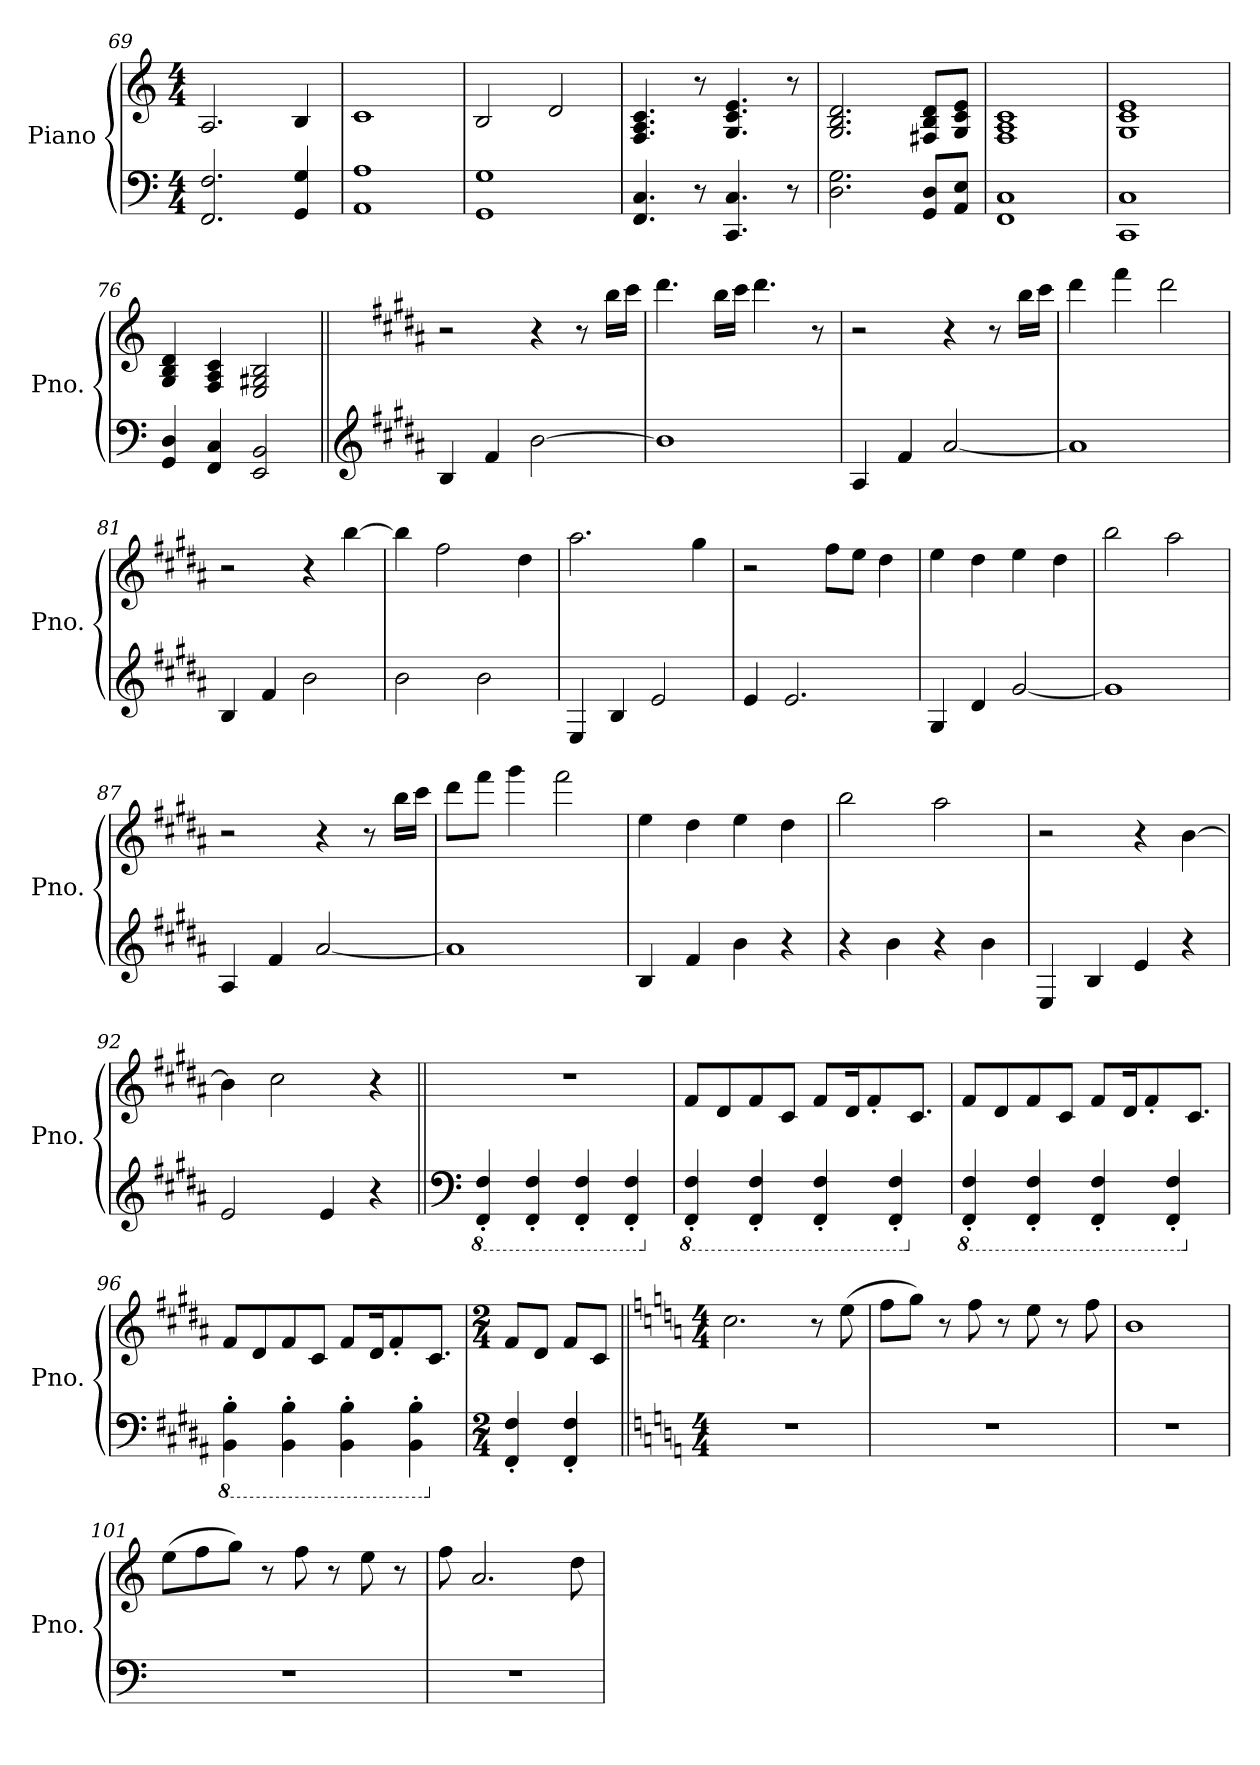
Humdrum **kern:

**kern	**kern
*part1	*part1
*staff2	*staff1
*I"Piano	*
*I'Pno.	*
*clefF4	*clefG2
*k[]	*k[]
*M4/4	*M4/4
=69	=69
2.FF/ 2.F/	2.A/
4GG/ 4G/	4B/
=70	=70
1AA 1A	1c
=71	=71
1GG 1G	2B/
.	2d/
=72	=72
4.FF/ 4.C/	4.F/ 4.A/ 4.c/
8r	8r
4.CC/ 4.C/	4.G/ 4.c/ 4.e/
8r	8r
=73	=73
2.D\ 2.G\	2.G/ 2.B/ 2.d/
8GG/ 8D/L	8F#X/ 8B/ 8d/L
8AA/ 8E/J	8G/ 8c/ 8e/J
=74	=74
1FF 1C	1F 1A 1c
=75	=75
1CC 1C	1G 1c 1e
!!LO:LB:g=z
=76	=76
4GG/ 4D/	4G/ 4B/ 4d/
4FF/ 4C/	4F/ 4A/ 4c/
2EE/ 2BB/	2E/ 2G#X/ 2B/
=77||	=77||
*clefG2	*
*k[f#c#g#d#a#]	*k[f#c#g#d#a#]
*	*MM180
4B/	2r
4f#/	.
[2b\	4r
.	8r
.	16bb\LL
.	16ccc#\JJ
=78	=78
1b]	4.ddd#\
.	16bb\LL
.	16ccc#\JJ
.	4.ddd#\
.	8r
=79	=79
4A#/	2r
4f#/	.
[2a#/	4r
.	8r
.	16bb\LL
.	16ccc#\JJ
=80	=80
1a#]	4ddd#\
.	4fff#\
.	2ddd#\
=81	=81
4B/	2r
4f#/	.
2b\	4r
.	[4bb\
=82	=82
2b\	4bb\]
.	2ff#\
2b\	.
.	4dd#\
!!LO:LB:g=z
=83	=83
4E/	2.aa#\
4B/	.
2e/	.
.	4gg#\
=84	=84
4e/	2r
2.e/	.
.	8ff#\L
.	8ee\J
.	4dd#\
=85	=85
4G#/	4ee\
4d#/	4dd#\
[2g#/	4ee\
.	4dd#\
=86	=86
1g#]	2bb\
.	2aa#\
=87	=87
4A#/	2r
4f#/	.
[2a#/	4r
.	8r
.	16bb\LL
.	16ccc#\JJ
=88	=88
1a#]	8ddd#\L
.	8fff#\J
.	4ggg#\
.	2fff#\
=89	=89
4B/	4ee\
4f#/	4dd#\
4b\	4ee\
4r	4dd#\
=90	=90
4r	2bb\
4b\	.
4r	2aa#\
4b\	.
!!LO:LB:g=z
=91	=91
4E/	2r
4B/	.
4e/	4r
4r	[4b\
=92	=92
2e/	4b\]
.	2cc#\
4e/	.
4r	4r
=93||	=93||
*clefF4	*
*8ba	*
*	*MM92
4FFF#/' 4FF#/'	1r
4FFF#/' 4FF#/'	.
4FFF#/' 4FF#/'	.
4FFF#/' 4FF#/'	.
=94	=94
*X8ba	*
*8ba	*
4FFF#/' 4FF#/'	8f#/L
.	8d#/
4FFF#/' 4FF#/'	8f#/
.	8c#/J
4FFF#/' 4FF#/'	8f#/L
.	16d#/K
.	8f#'/
4FFF#/' 4FF#/'	.
.	8.c#/J
=95	=95
*X8ba	*
*8ba	*
4FFF#/' 4FF#/'	8f#/L
.	8d#/
4FFF#/' 4FF#/'	8f#/
.	8c#/J
4FFF#/' 4FF#/'	8f#/L
.	16d#/K
.	8f#'/
4FFF#/' 4FF#/'	.
.	8.c#/J
=96	=96
*X8ba	*
*8ba	*
4BBB\' 4BB\'	8f#/L
.	8d#/
4BBB\' 4BB\'	8f#/
.	8c#/J
4BBB\' 4BB\'	8f#/L
.	16d#/K
.	8f#'/
4BBB\' 4BB\'	.
.	8.c#/J
!!LO:LB:g=z
=97	=97
*M2/4	*M2/4
*X8ba	*
*8ba	*
4FFF#/' 4FF#/'	8f#/L
.	8d#/J
4FFF#/' 4FF#/'	8f#/L
.	8c#/J
=98||	=98||
*k[]	*k[]
*M4/4	*M4/4
*X8ba	*
*	*MM145
1r	2.cc\
.	8r
.	(8ee\
=99	=99
1r	8ff\L
.	8gg\J)
.	8r
.	8ff\
.	8r
.	8ee\
.	8r
.	8ff\
=100	=100
1r	1b
=101	=101
1r	(8ee\L
.	8ff\
.	8gg\J)
.	8r
.	8ff\
.	8r
.	8ee\
.	8r
=102	=102
1r	8ff\
.	2.a/
.	8dd\
=	=
*-	*-
